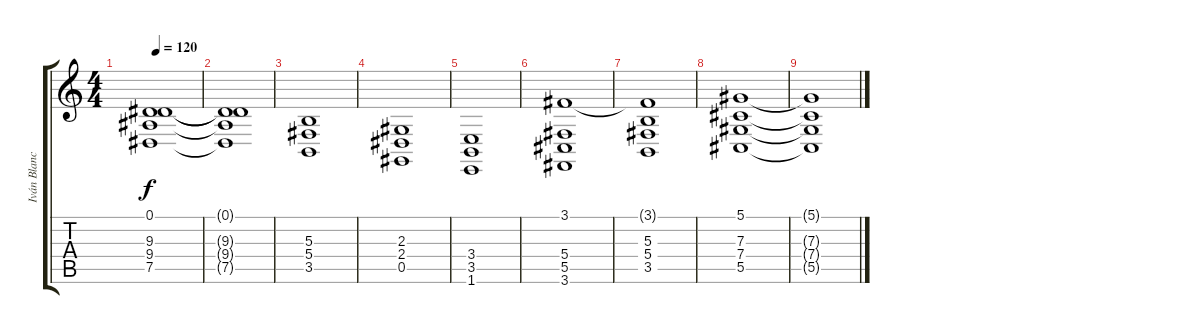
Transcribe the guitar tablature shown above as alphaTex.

\track ("Iván Blanco (I)" "Iván Blanc") {instrument choiraahs}
\staff {score tabs}
\tuning (Eb4 Bb3 Gb3 Db3 Ab2 Eb2) {hide}
\ts (4 4)
\tempo 120
\clef g2
\ks c
(0.1 9.3 9.4 7.5).1{dy f} |
(0.1{t} 9.3{t} 9.4{t} 7.5{t}).1 |
(5.3 5.4 3.5).1 |
(2.3 2.4 0.5).1 |
(3.4 3.5 1.6).1 |
(3.1 5.4 5.5 3.6).1 |
(3.1{t} 5.3 5.4 3.5).1 |
(5.1 7.3 7.4 5.5).1 |
(5.1{t} 7.3{t} 7.4{t} 5.5{t}).1
